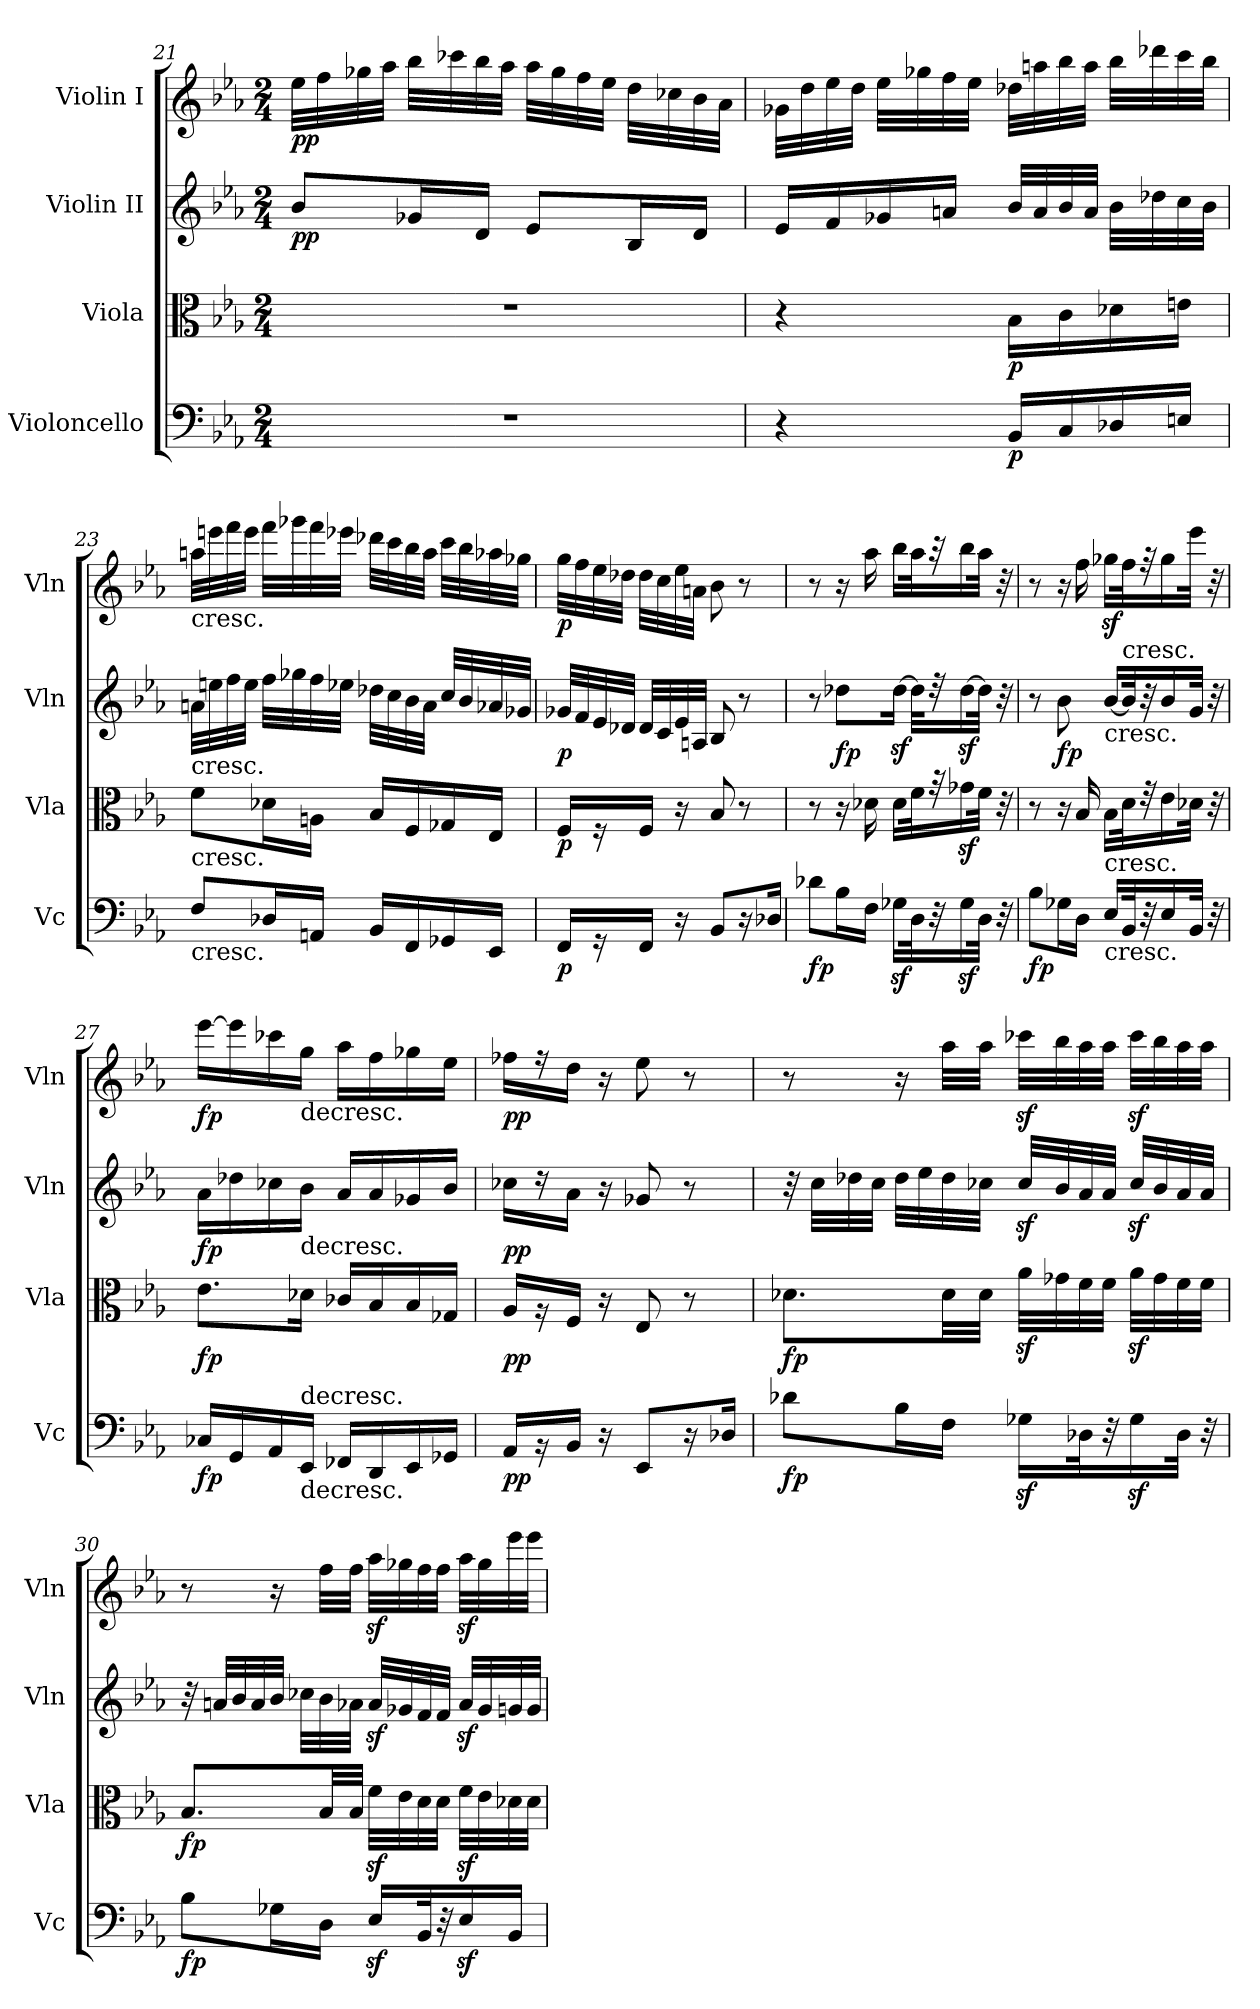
**kern	**dynam	**kern	**dynam	**kern	**dynam	**kern	**dynam
*part4	*part4	*part3	*part3	*part2	*part2	*part1	*part1
*staff4	*staff4	*staff3	*staff3	*staff2	*staff2	*staff1	*staff1
*I"Violoncello	*	*I"Viola	*	*I"Violin II	*	*I"Violin I	*
*I'Vc	*	*I'Vla	*	*I'Vln	*	*I'Vln	*
!!LO:LB:g=z
*clefF4	*	*clefC3	*	*clefG2	*	*clefG2	*
*k[b-e-a-]	*	*k[b-e-a-]	*	*k[b-e-a-]	*	*k[b-e-a-]	*
*E-:	*	*E-:	*	*E-:	*	*E-:	*
*M2/4	*	*M2/4	*	*M2/4	*	*M2/4	*
=21	=21	=21	=21	=21	=21	=21	=21
!	!	!	!	!	!LO:DY:b	!	!LO:DY:b
2r	.	2r	.	8b-/L	pp	32ee-\LLL	pp
.	.	.	.	.	.	32ff\	.
.	.	.	.	.	.	32gg-X\	.
.	.	.	.	.	.	32aa-\JJJ	.
.	.	.	.	16g-X/L	.	32bb-\LLL	.
.	.	.	.	.	.	32ccc-X\	.
.	.	.	.	16d/JJ	.	32bb-\	.
.	.	.	.	.	.	32aa-\JJJ	.
.	.	.	.	8e-/L	.	32aa-\LLL	.
.	.	.	.	.	.	32gg-\	.
.	.	.	.	.	.	32ff\	.
.	.	.	.	.	.	32ee-\JJJ	.
.	.	.	.	16B-/L	.	32dd\LLL	.
.	.	.	.	.	.	32cc-X\	.
.	.	.	.	16d/JJ	.	32b-\	.
.	.	.	.	.	.	32a-\JJJ	.
!!LO:PB:g=z
=22	=22	=22	=22	=22	=22	=22	=22
4r	.	4r	.	16e-/LL	.	32g-X\LLL	.
.	.	.	.	.	.	32dd\	.
.	.	.	.	16f/	.	32ee-\	.
.	.	.	.	.	.	32dd\JJJ	.
.	.	.	.	16g-X/	.	32ee-\LLL	.
.	.	.	.	.	.	32gg-X\	.
.	.	.	.	16an/JJ	.	32ff\	.
.	.	.	.	.	.	32ee-\JJJ	.
!	!LO:DY:b	!	!LO:DY:b	!	!	!	!
16BB-/LL	p	16B-\LL	p	32b-/LLL	.	32dd-X\LLL	.
.	.	.	.	32a/	.	32aan\	.
16C/	.	16c\	.	32b-/	.	32bb-\	.
.	.	.	.	32a/JJJ	.	32aa\JJJ	.
16D-X/	.	16d-X\	.	32b-\LLL	.	32bb-\LLL	.
.	.	.	.	32dd-X\	.	32ddd-X\	.
16En/JJ	.	16en\JJ	.	32cc\	.	32ccc\	.
.	.	.	.	32b-\JJJ	.	32bb-\JJJ	.
!!LO:LB:g=z
=23	=23	=23	=23	=23	=23	=23	=23
!	!	!	!	!	!	!LO:TX:b:t=cresc.	!
!	!	!	!	!LO:TX:b:t=cresc.	!	!	!
!	!	!LO:TX:b:t=cresc.	!	!	!	!	!
!LO:TX:b:t=cresc.	!	!	!	!	!	!	!
8F/L	.	8f\L	.	32an\LLL	.	32aan\LLL	.
.	.	.	.	32een\	.	32eeen\	.
.	.	.	.	32ff\	.	32fff\	.
.	.	.	.	32ee\JJJ	.	32eee\JJJ	.
16D-X/L	.	16d-X\L	.	32ff\LLL	.	32fff\LLL	.
.	.	.	.	32gg-X\	.	32ggg-X\	.
16AAn/JJ	.	16An\JJ	.	32ff\	.	32fff\	.
.	.	.	.	32ee-X\JJJ	.	32eee-X\JJJ	.
16BB-/LL	.	16B-/LL	.	32dd-X\LLL	.	32ddd-X\LLL	.
.	.	.	.	32cc\	.	32ccc\	.
16FF/	.	16F/	.	32b-\	.	32bb-\	.
.	.	.	.	32a\JJJ	.	32aa\JJJ	.
16GG-X/	.	16G-X/	.	32cc/LLL	.	32ccc\LLL	.
.	.	.	.	32b-/	.	32bb-\	.
16EE-/JJ	.	16E-/JJ	.	32a-X/	.	32aa-X\	.
.	.	.	.	32g-X/JJJ	.	32gg-X\JJJ	.
=24	=24	=24	=24	=24	=24	=24	=24
!	!LO:DY:b	!	!LO:DY:b	!	!LO:DY:b	!	!LO:DY:b
16FF/LL	p	16F/LL	p	32g-X/LLL	p	32gg\LLL	p
.	.	.	.	32f/	.	32ff\	.
16r	.	16r	.	32e-/	.	32ee-\	.
.	.	.	.	32d-X/JJJ	.	32dd-X\JJJ	.
16FF/JJ	.	16F/JJ	.	32d-/LLL	.	32dd-\LLL	.
.	.	.	.	32c/	.	32cc\	.
16r	.	16r	.	32e-/	.	32ee-\	.
.	.	.	.	32An/JJJ	.	32an\JJJ	.
8BB-/L	.	8B-/	.	8B-/	.	8b-\	.
16r	.	8r	.	8r	.	8r	.
16D-X/Jk	.	.	.	.	.	.	.
!!LO:PB:g=z
=25	=25	=25	=25	=25	=25	=25	=25
!	!LO:DY:b	!	!	!	!	!	!
8d-X\L	fp	8r	.	8r	.	8r	.
!	!	!	!	!	!LO:DY:b	!	!
16B-\L	.	16r	.	8dd-X\L	fp	16r	.
16F\JJ	.	16d-X\	.	.	.	16aa-\	.
16G-Xz>\LL	.	16d-\LL	.	[16dd-z>\Jk	.	16bb-\LL	.
32D\K	.	32f\K	.	32dd-\KLL]	.	32aa-\K	.
32r	.	32r	.	32r	.	32r	.
16G-z<\	.	16g-Xz<\	.	[16dd-z>\	.	16bb-\	.
32D\JJk	.	32f\JJk	.	32dd-\JJk]	.	32aa-\JJk	.
32r	.	32r	.	32r	.	32r	.
=26	=26	=26	=26	=26	=26	=26	=26
!	!LO:DY:b	!	!	!	!	!	!
8B-\L	fp	8r	.	8r	.	8r	.
!	!	!	!	!	!LO:DY:b	!	!
16G-X\L	.	16r	.	8b-\	fp	16r	.
16D\JJ	.	16B-/	.	.	.	16ff\	.
!	!	!	!	!LO:TX:b:t=cresc.	!	!	!
!	!	!LO:TX:b:t=cresc.	!	!	!	!	!
!LO:TX:b:t=cresc.	!	!	!	!	!	!	!
16E-/LL	.	16B-\LL	.	[16b-/LL	.	16gg-Xz<\LL	.
!	!	!	!	!	!	!LO:TX:b:t=cresc.	!
32BB-/K	.	32d\K	.	32b-/K]	.	32ff\K	.
32r	.	32r	.	32r	.	32r	.
16E-/	.	16e-\	.	16b-/	.	16gg-\	.
32BB-/JJk	.	32d-X\JJk	.	32g/JJk	.	32eee-\JJk	.
32r	.	32r	.	32r	.	32r	.
!!LO:LB:g=z
=27	=27	=27	=27	=27	=27	=27	=27
!	!LO:DY:b	!	!LO:DY:b	!	!LO:DY:b	!	!LO:DY:b
16C-X/LL	fp	8.e-\L	fp	16a-\LL	fp	[16eee-\LL	fp
16GG/	.	.	.	16dd-X\	.	16eee-\]	.
16AA-/	.	.	.	16cc-X\	.	16ccc-X\	.
!	!	!	!	!	!	!LO:TX:b:t=decresc.	!
!	!	!LO:TX:a:t=decresc.	!	!	!	!	!
!LO:TX:b:t=decresc.	!	!	!	!	!	!	!
!LO:TX:a:t=decresc.	!	!	!	!	!	!	!
16EE-/JJ	.	16d-X\Jk	.	16b-\JJ	.	16gg\JJ	.
16FF-X/LL	.	16c-X/LL	.	16a-/LL	.	16aa-\LL	.
16DD/	.	16B-/	.	16a-/	.	16ff\	.
16EE-/	.	16B-/	.	16g-X/	.	16gg-X\	.
16GG-X/JJ	.	16G-X/JJ	.	16b-/JJ	.	16ee-\JJ	.
!!LO:PB:g=z
=28	=28	=28	=28	=28	=28	=28	=28
!	!LO:DY:b	!	!LO:DY:b	!	!LO:DY:b	!	!LO:DY:b
16AA-/LL	pp	16A-/LL	pp	16cc-X\LL	pp	16ff-X\LL	pp
16r	.	16r	.	16r	.	16r	.
16BB-/JJ	.	16F/JJ	.	16a-\JJ	.	16dd\JJ	.
16r	.	16r	.	16r	.	16r	.
8EE-/L	.	8E-/	.	8g-X/	.	8ee-\	.
16r	.	8r	.	8r	.	8r	.
16D-X/Jk	.	.	.	.	.	.	.
=29	=29	=29	=29	=29	=29	=29	=29
!	!LO:DY:b	!	!LO:DY:b	!	!	!	!
8d-X\L	fp	8.d-X\L	fp	32r	.	8r	.
.	.	.	.	32cc\LLL	.	.	.
.	.	.	.	32dd-X\	.	.	.
.	.	.	.	32cc\JJJ	.	.	.
16B-\L	.	.	.	32dd-\LLL	.	16r	.
.	.	.	.	32ee-\	.	.	.
16F\JJ	.	32d-\LL	.	32dd-\	.	32aa-\LLL	.
.	.	32d-\JJJ	.	32cc-X\JJJ	.	32aa-\JJJ	.
16G-Xz<\LL	.	32a-z<\LLL	.	32cc-z</LLL	.	32ccc-Xz<\LLL	.
.	.	32g-X\	.	32b-/	.	32bb-\	.
32D-X\K	.	32f\	.	32a-/	.	32aa-\	.
32r	.	32f\JJJ	.	32a-/JJJ	.	32aa-\JJJ	.
16G-z<\	.	32a-z<\LLL	.	32cc-z</LLL	.	32ccc-z<\LLL	.
.	.	32g-\	.	32b-/	.	32bb-\	.
32D-\JJk	.	32f\	.	32a-/	.	32aa-\	.
32r	.	32f\JJJ	.	32a-/JJJ	.	32aa-\JJJ	.
!!LO:LB:g=z
=30	=30	=30	=30	=30	=30	=30	=30
!	!LO:DY:b	!	!LO:DY:b	!	!	!	!
8B-\L	fp	8.B-/L	fp	32r	.	8r	.
.	.	.	.	32an/LLL	.	.	.
.	.	.	.	32b-/	.	.	.
.	.	.	.	32a/	.	.	.
16G-X\L	.	.	.	32b-/JJJ	.	16r	.
.	.	.	.	32cc-X\LLL	.	.	.
16D\JJ	.	32B-/LL	.	32b-\	.	32ff\LLL	.
.	.	32B-/JJJ	.	32a-X\JJJ	.	32ff\JJJ	.
16E-z</LL	.	32fz<\LLL	.	32a-z</LLL	.	32aa-z<\LLL	.
.	.	32e-\	.	32g-X/	.	32gg-X\	.
32BB-/K	.	32d\	.	32f/	.	32ff\	.
32r	.	32d\JJJ	.	32f/JJJ	.	32ff\JJJ	.
16E-z</	.	32fz<\LLL	.	32a-z</LLL	.	32aa-z<\LLL	.
.	.	32e-\	.	32g-/	.	32gg-\	.
16BB-/JJ	.	32d-X\	.	32gn/	.	32eee-\	.
.	.	32d-\JJJ	.	32g/JJJ	.	32eee-\JJJ	.
=	=	=	=	=	=	=	=
*-	*-	*-	*-	*-	*-	*-	*-
